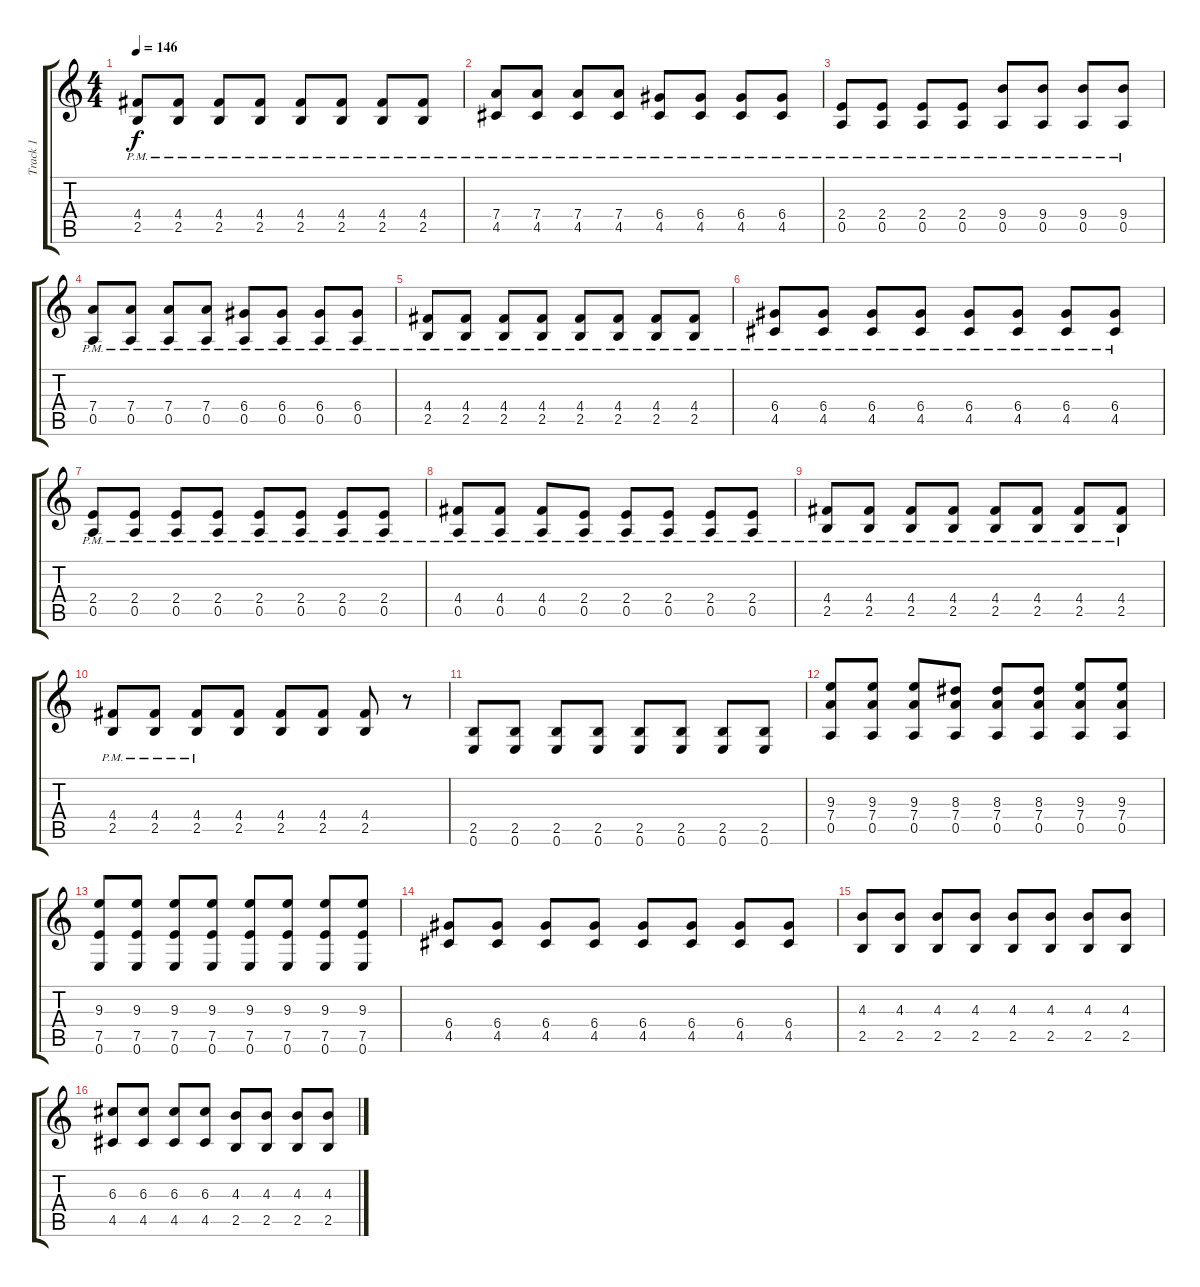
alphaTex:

\track ("Track 1" "Track 1") {instrument overdrivenguitar}
\staff {score tabs}
\tuning (E4 B3 G3 D3 A2 E2) {hide}
\ts (4 4)
\tempo 146
\clef g2
\ks c
(4.4{pm} 2.5{pm}).8{dy f} (4.4{pm} 2.5{pm}).8 (4.4{pm} 2.5{pm}).8 (4.4{pm} 2.5{pm}).8 (4.4{pm} 2.5{pm}).8 (4.4{pm} 2.5{pm}).8 (4.4{pm} 2.5{pm}).8 (4.4{pm} 2.5{pm}).8 |
(7.4{pm} 4.5{pm}).8 (7.4{pm} 4.5{pm}).8 (7.4{pm} 4.5{pm}).8 (7.4{pm} 4.5{pm}).8 (6.4{pm} 4.5{pm}).8 (6.4{pm} 4.5{pm}).8 (6.4{pm} 4.5{pm}).8 (6.4{pm} 4.5{pm}).8 |
(2.4{pm} 0.5{pm}).8 (2.4{pm} 0.5{pm}).8 (2.4{pm} 0.5{pm}).8 (2.4{pm} 0.5{pm}).8 (9.4{pm} 0.5{pm}).8 (9.4{pm} 0.5{pm}).8 (9.4{pm} 0.5{pm}).8 (9.4{pm} 0.5{pm}).8 |
(7.4{pm} 0.5{pm}).8 (7.4{pm} 0.5{pm}).8 (7.4{pm} 0.5{pm}).8 (7.4{pm} 0.5{pm}).8 (6.4{pm} 0.5{pm}).8 (6.4{pm} 0.5{pm}).8 (6.4{pm} 0.5{pm}).8 (6.4{pm} 0.5{pm}).8 |
(4.4{pm} 2.5{pm}).8 (4.4{pm} 2.5{pm}).8 (4.4{pm} 2.5{pm}).8 (4.4{pm} 2.5{pm}).8 (4.4{pm} 2.5{pm}).8 (4.4{pm} 2.5{pm}).8 (4.4{pm} 2.5{pm}).8 (4.4{pm} 2.5{pm}).8 |
(6.4{pm} 4.5{pm}).8 (6.4{pm} 4.5{pm}).8 (6.4{pm} 4.5{pm}).8 (6.4{pm} 4.5{pm}).8 (6.4{pm} 4.5{pm}).8 (6.4{pm} 4.5{pm}).8 (6.4{pm} 4.5{pm}).8 (6.4{pm} 4.5{pm}).8 |
(2.4{pm} 0.5{pm}).8 (2.4{pm} 0.5{pm}).8 (2.4{pm} 0.5{pm}).8 (2.4{pm} 0.5{pm}).8 (2.4{pm} 0.5{pm}).8 (2.4{pm} 0.5{pm}).8 (2.4{pm} 0.5{pm}).8 (2.4{pm} 0.5{pm}).8 |
(4.4{pm} 0.5{pm}).8 (4.4{pm} 0.5{pm}).8 (4.4{pm} 0.5{pm}).8 (2.4{pm} 0.5{pm}).8 (2.4{pm} 0.5{pm}).8 (2.4{pm} 0.5{pm}).8 (2.4{pm} 0.5{pm}).8 (2.4{pm} 0.5{pm}).8 |
(4.4{pm} 2.5{pm}).8 (4.4{pm} 2.5{pm}).8 (4.4{pm} 2.5{pm}).8 (4.4{pm} 2.5{pm}).8 (4.4{pm} 2.5{pm}).8 (4.4{pm} 2.5{pm}).8 (4.4{pm} 2.5{pm}).8 (4.4{pm} 2.5{pm}).8 |
(4.4{pm} 2.5{pm}).8 (4.4{pm} 2.5{pm}).8 (4.4{pm} 2.5{pm}).8 (4.4 2.5).8 (4.4 2.5).8 (4.4 2.5).8 (4.4 2.5).8 r.8 |
(2.5 0.6).8 (2.5 0.6).8 (2.5 0.6).8 (2.5 0.6).8 (2.5 0.6).8 (2.5 0.6).8 (2.5 0.6).8 (2.5 0.6).8 |
(9.3 7.4 0.5).8 (9.3 7.4 0.5).8 (9.3 7.4 0.5).8 (8.3 7.4 0.5).8 (8.3 7.4 0.5).8 (8.3 7.4 0.5).8 (9.3 7.4 0.5).8 (9.3 7.4 0.5).8 |
(9.3 7.5 0.6).8 (9.3 7.5 0.6).8 (9.3 7.5 0.6).8 (9.3 7.5 0.6).8 (9.3 7.5 0.6).8 (9.3 7.5 0.6).8 (9.3 7.5 0.6).8 (9.3 7.5 0.6).8 |
(6.4 4.5).8 (6.4 4.5).8 (6.4 4.5).8 (6.4 4.5).8 (6.4 4.5).8 (6.4 4.5).8 (6.4 4.5).8 (6.4 4.5).8 |
(4.3 2.5).8 (4.3 2.5).8 (4.3 2.5).8 (4.3 2.5).8 (4.3 2.5).8 (4.3 2.5).8 (4.3 2.5).8 (4.3 2.5).8 |
(6.3 4.5).8 (6.3 4.5).8 (6.3 4.5).8 (6.3 4.5).8 (4.3 2.5).8 (4.3 2.5).8 (4.3 2.5).8 (4.3 2.5).8
